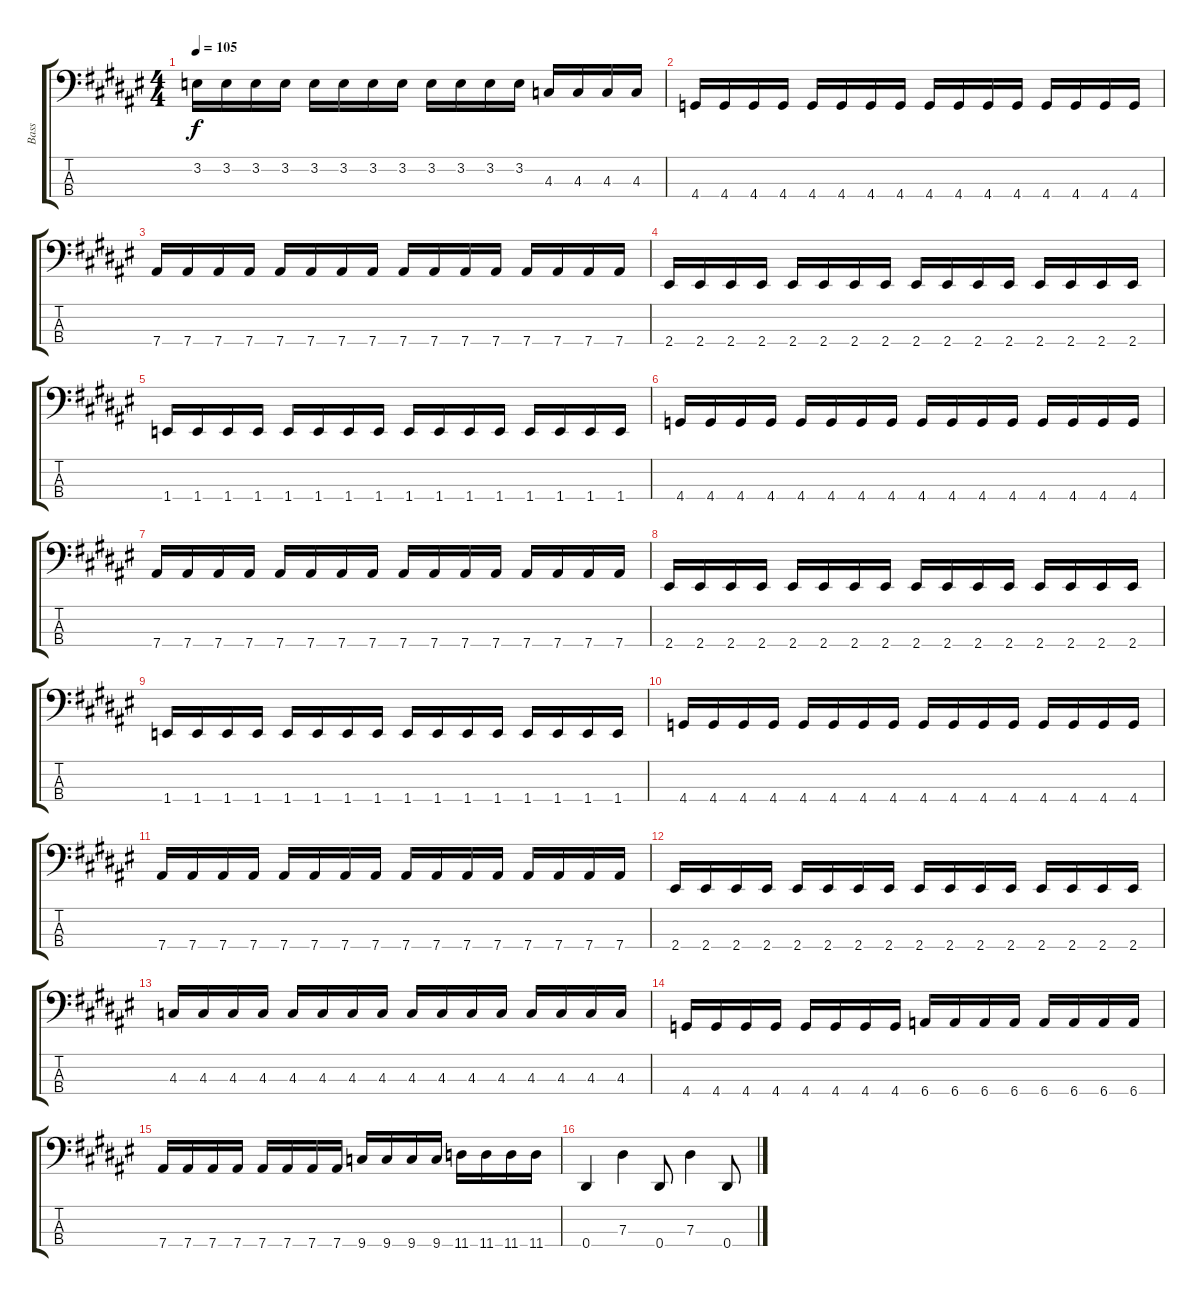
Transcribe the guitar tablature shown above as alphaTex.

\track ("Bass" "Bass") {instrument electricbassfinger}
\staff {score tabs}
\tuning (Gb2 Db2 Ab1 Eb1) {hide}
\ts (4 4)
\tempo 105
\clef f4
\ks d#minor
3.2.16{dy f} 3.2.16 3.2.16 3.2.16 3.2.16 3.2.16 3.2.16 3.2.16 3.2.16 3.2.16 3.2.16 3.2.16 4.3.16 4.3.16 4.3.16 4.3.16 |
4.4.16 4.4.16 4.4.16 4.4.16 4.4.16 4.4.16 4.4.16 4.4.16 4.4.16 4.4.16 4.4.16 4.4.16 4.4.16 4.4.16 4.4.16 4.4.16 |
7.4.16 7.4.16 7.4.16 7.4.16 7.4.16 7.4.16 7.4.16 7.4.16 7.4.16 7.4.16 7.4.16 7.4.16 7.4.16 7.4.16 7.4.16 7.4.16 |
2.4.16 2.4.16 2.4.16 2.4.16 2.4.16 2.4.16 2.4.16 2.4.16 2.4.16 2.4.16 2.4.16 2.4.16 2.4.16 2.4.16 2.4.16 2.4.16 |
1.4.16 1.4.16 1.4.16 1.4.16 1.4.16 1.4.16 1.4.16 1.4.16 1.4.16 1.4.16 1.4.16 1.4.16 1.4.16 1.4.16 1.4.16 1.4.16 |
4.4.16 4.4.16 4.4.16 4.4.16 4.4.16 4.4.16 4.4.16 4.4.16 4.4.16 4.4.16 4.4.16 4.4.16 4.4.16 4.4.16 4.4.16 4.4.16 |
7.4.16 7.4.16 7.4.16 7.4.16 7.4.16 7.4.16 7.4.16 7.4.16 7.4.16 7.4.16 7.4.16 7.4.16 7.4.16 7.4.16 7.4.16 7.4.16 |
2.4.16 2.4.16 2.4.16 2.4.16 2.4.16 2.4.16 2.4.16 2.4.16 2.4.16 2.4.16 2.4.16 2.4.16 2.4.16 2.4.16 2.4.16 2.4.16 |
1.4.16 1.4.16 1.4.16 1.4.16 1.4.16 1.4.16 1.4.16 1.4.16 1.4.16 1.4.16 1.4.16 1.4.16 1.4.16 1.4.16 1.4.16 1.4.16 |
4.4.16 4.4.16 4.4.16 4.4.16 4.4.16 4.4.16 4.4.16 4.4.16 4.4.16 4.4.16 4.4.16 4.4.16 4.4.16 4.4.16 4.4.16 4.4.16 |
7.4.16 7.4.16 7.4.16 7.4.16 7.4.16 7.4.16 7.4.16 7.4.16 7.4.16 7.4.16 7.4.16 7.4.16 7.4.16 7.4.16 7.4.16 7.4.16 |
2.4.16 2.4.16 2.4.16 2.4.16 2.4.16 2.4.16 2.4.16 2.4.16 2.4.16 2.4.16 2.4.16 2.4.16 2.4.16 2.4.16 2.4.16 2.4.16 |
4.3.16 4.3.16 4.3.16 4.3.16 4.3.16 4.3.16 4.3.16 4.3.16 4.3.16 4.3.16 4.3.16 4.3.16 4.3.16 4.3.16 4.3.16 4.3.16 |
4.4.16 4.4.16 4.4.16 4.4.16 4.4.16 4.4.16 4.4.16 4.4.16 6.4.16 6.4.16 6.4.16 6.4.16 6.4.16 6.4.16 6.4.16 6.4.16 |
7.4.16 7.4.16 7.4.16 7.4.16 7.4.16 7.4.16 7.4.16 7.4.16 9.4.16 9.4.16 9.4.16 9.4.16 11.4.16 11.4.16 11.4.16 11.4.16 |
0.4.4 7.3.4 0.4.8 7.3.4 0.4.8
